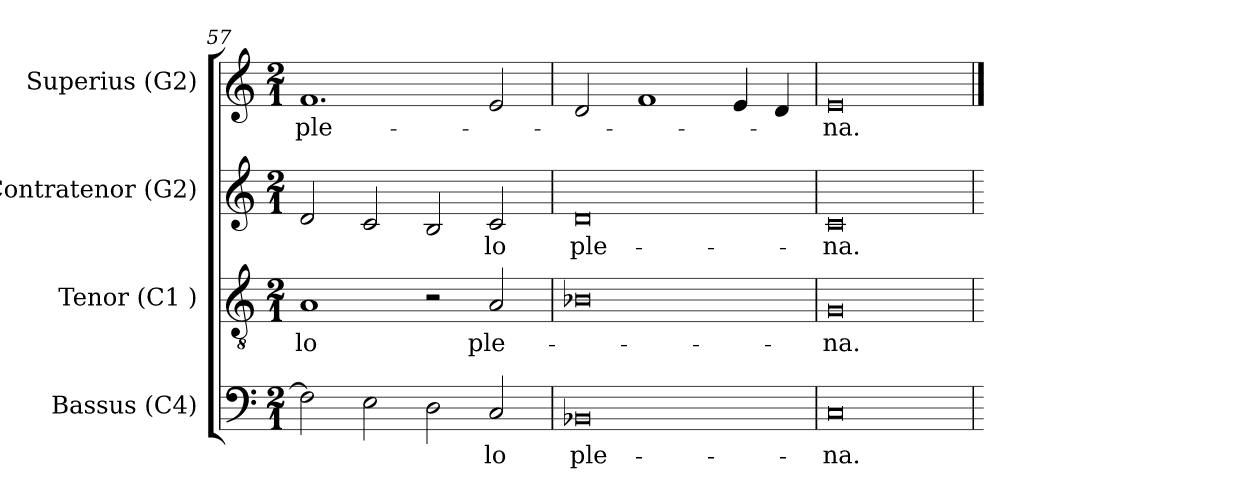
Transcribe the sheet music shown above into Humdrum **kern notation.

**kern	**text	**kern	**text	**kern	**text	**kern	**text
*part4	*part4	*part3	*part3	*part2	*part2	*part1	*part1
*staff4	*staff4	*staff3	*staff3	*staff2	*staff2	*staff1	*staff1
*I"Bassus (C4)	*	*I"Tenor (C1 )	*	*I"Contratenor (G2)	*	*I"Superius (G2)	*
*I'B.	*	*I'T.	*	*I'C.	*	*I'S.	*
*clefF4	*	*clefGv2	*	*clefG2	*	*clefG2	*
*M2/1	*	*M2/1	*	*M2/1	*	*M2/1	*
=57	=57	=57	=57	=57	=57	=57	=57
!	!	!	!LO:LY:b:cj	!	!	!	!LO:LY:b:cj
2F\]	.	1A	-lo	2d/	.	1.f	ple-
2E\	.	.	.	2c/	.	.	.
2D\	.	2r	.	2B/	.	.	.
!	!LO:LY:b:cj	!	!LO:LY:b	!	!LO:LY:b:cj	!	!
2C/	-lo	2A/	ple-	2c/	-lo	2e/	.
=58	=58	=58	=58	=58	=58	=58	=58
!	!LO:LY:b:rj	!	!	!	!LO:LY:b:rj	!	!
0BB-X	ple-	0B-X	.	0d	ple-	2d/	.
.	.	.	.	.	.	1f	.
.	.	.	.	.	.	4e/	.
.	.	.	.	.	.	4d/	.
=59	=59	=59	=59	=59	=59	=59	=59
!	!LO:LY:b:cj	!	!LO:LY:b:cj	!	!LO:LY:b:cj	!	!LO:LY:b:cj
0C	-na.	0G	-na.	0c	-na.	0e	-na.
=	==	=	==	=	==	==	==
*-	*-	*-	*-	*-	*-	*-	*-
